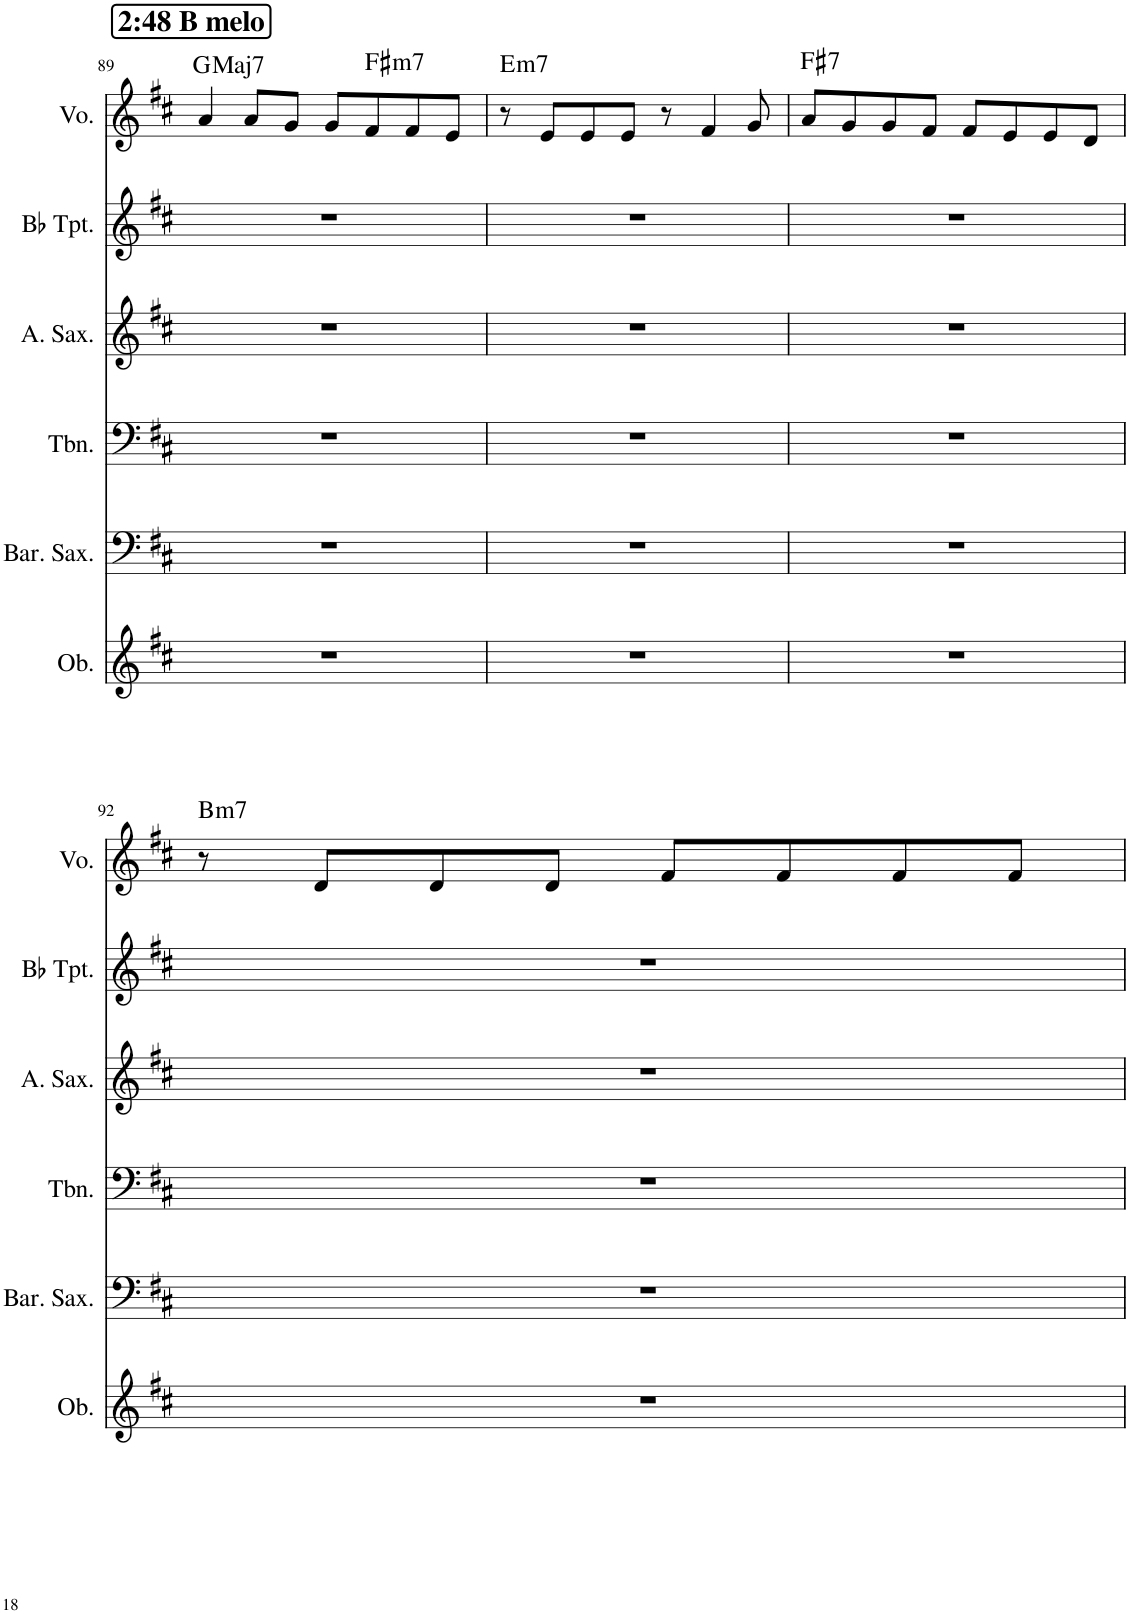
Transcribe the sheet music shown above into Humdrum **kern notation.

**kern	**kern	**kern	**kern	**kern	**kern	**harte
*part6	*part5	*part4	*part3	*part2	*part1	*part1
*staff6	*staff5	*staff4	*staff3	*staff2	*staff1	*
*I"Oboe	*I"Baritone Saxophone	*I"Trombone	*I"Alto Saxophone	*I"Bb Trumpet	*I"Voice	*
*I'Ob.	*I'Bar. Sax.	*I'Tbn.	*I'A. Sax.	*I'Bb Tpt.	*I'Vo.	*
!!LO:PB:g=z
*clefG2	*clefF4	*clefF4	*clefG2	*clefG2	*clefG2	*
*	*ITrd12c21	*	*ITrd5c9	*ITrd1c2	*	*
*k[f#c#]	*k[f#c#]	*k[f#c#]	*k[f#c#]	*k[f#c#]	*k[f#c#]	*
*M4/4	*M4/4	*M4/4	*M4/4	*M4/4	*M4/4	*
!!LO:REH:place=s1:a:B:cj:fs=14:t=2&colon;48 B melo
=89	=89	=89	=89	=89	=89	=89
!	!	!	!	!	!	!LO:H:kt=Maj7
1r	1r	1r	1r	1r	4a/	G:maj7
.	.	.	.	.	8a/L	.
.	.	.	.	.	8g/J	.
.	.	.	.	.	8g/L	.
!	!	!	!	!	!	!LO:H:kt=m7
.	.	.	.	.	8f#/	F#:min7
.	.	.	.	.	8f#/	.
.	.	.	.	.	8e/J	.
=90	=90	=90	=90	=90	=90	=90
!	!	!	!	!	!	!LO:H:kt=m7
1r	1r	1r	1r	1r	8r	E:min7
.	.	.	.	.	8e/L	.
.	.	.	.	.	8e/	.
.	.	.	.	.	8e/J	.
.	.	.	.	.	8r	.
.	.	.	.	.	4f#/	.
.	.	.	.	.	8g/	.
=91	=91	=91	=91	=91	=91	=91
!	!	!	!	!	!	!LO:H:kt=7
1r	1r	1r	1r	1r	8a/L	F#:7
.	.	.	.	.	8g/	.
.	.	.	.	.	8g/	.
.	.	.	.	.	8f#/J	.
.	.	.	.	.	8f#/L	.
.	.	.	.	.	8e/	.
.	.	.	.	.	8e/	.
.	.	.	.	.	8d/J	.
!!LO:LB:g=z
=92	=92	=92	=92	=92	=92	=92
!	!	!	!	!	!	!LO:H:kt=m7
1r	1r	1r	1r	1r	8r	B:min7
.	.	.	.	.	8d/L	.
.	.	.	.	.	8d/	.
.	.	.	.	.	8d/J	.
.	.	.	.	.	8f#/L	.
.	.	.	.	.	8f#/	.
.	.	.	.	.	8f#/	.
.	.	.	.	.	8f#/J	.
=	=	=	=	=	=	=
*-	*-	*-	*-	*-	*-	*-
